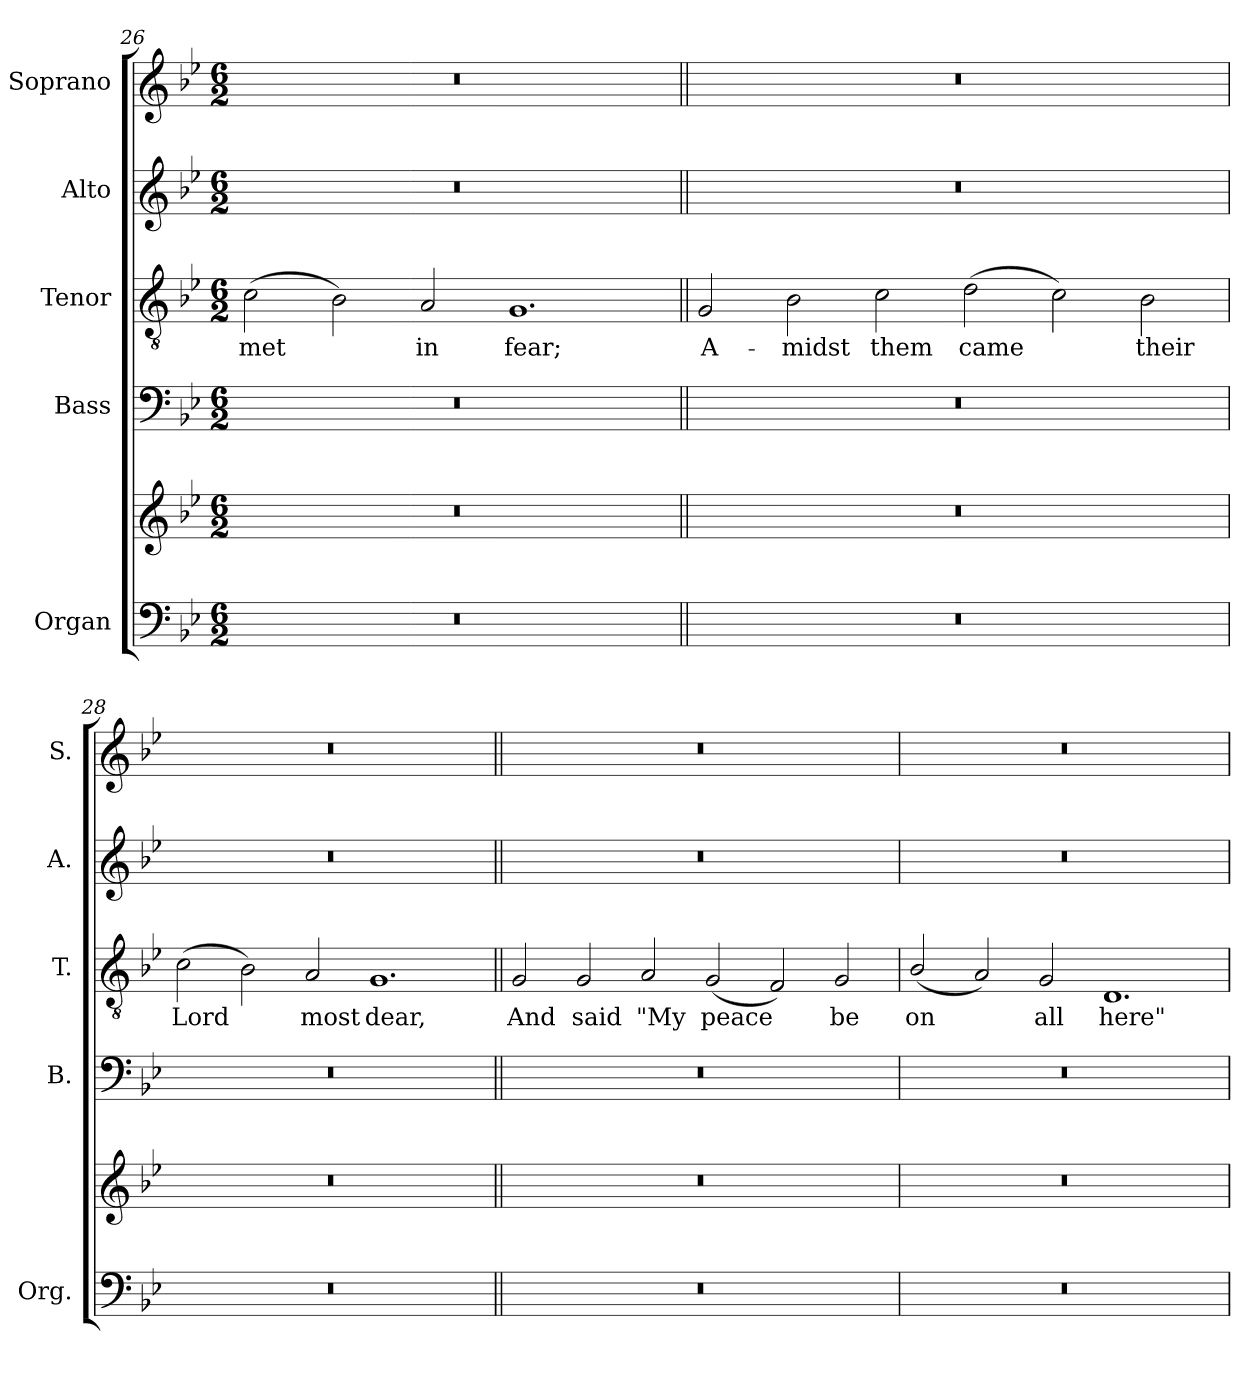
**kern	**kern	**kern	**kern	**text	**kern	**kern
*part5	*part5	*part4	*part3	*part3	*part2	*part1
*staff6	*staff5	*staff4	*staff3	*staff3	*staff2	*staff1
*I"Organ	*	*I"Bass	*I"Tenor	*	*I"Alto	*I"Soprano
*I'Org.	*	*I'B.	*I'T.	*	*I'A.	*I'S.
*clefF4	*clefG2	*clefF4	*clefGv2	*	*clefG2	*clefG2
*	*	*	*ITrd7c12	*	*	*
*k[b-e-]	*k[b-e-]	*k[b-e-]	*k[b-e-]	*	*k[b-e-]	*k[b-e-]
*B-:	*B-:	*B-:	*B-:	*	*B-:	*B-:
*M6/2	*M6/2	*M6/2	*M6/2	*	*M6/2	*M6/2
=26	=26	=26	=26	=26	=26	=26
!LO:N:vis=1	!LO:N:vis=1	!LO:N:vis=1	!	!	!	!
!	!	!	!	!LO:LY:b:color=#000000	!LO:N:vis=1	!LO:N:vis=1
0.r	0.r	0.r	(2Ci\	met	0.r	0.r
.	.	.	2BB-i\)	.	.	.
!	!	!	!	!LO:LY:b:color=#000000	!	!
.	.	.	2AAi/	in	.	.
!	!	!	!	!LO:LY:b:color=#000000	!	!
.	.	.	1.GGi	fear;	.	.
=27||	=27||	=27||	=27||	=27||	=27||	=27||
!LO:N:vis=1	!LO:N:vis=1	!LO:N:vis=1	!	!	!	!
!	!	!	!	!LO:LY:b:color=#000000	!LO:N:vis=1	!LO:N:vis=1
0.r	0.r	0.r	2GGi/	A-	0.r	0.r
!	!	!	!	!LO:LY:b:color=#000000	!	!
.	.	.	2BB-i\	-midst	.	.
!	!	!	!	!LO:LY:b:color=#000000	!	!
.	.	.	2Ci\	them	.	.
!	!	!	!	!LO:LY:b:color=#000000	!	!
.	.	.	(2Di\	came	.	.
.	.	.	2Ci\)	.	.	.
!	!	!	!	!LO:LY:b:color=#000000	!	!
.	.	.	2BB-i\	their	.	.
!!LO:LB:g=z
=28	=28	=28	=28	=28	=28	=28
!LO:N:vis=1	!LO:N:vis=1	!LO:N:vis=1	!	!	!	!
!	!	!	!	!LO:LY:b:color=#000000	!LO:N:vis=1	!LO:N:vis=1
0.r	0.r	0.r	(2Ci\	Lord	0.r	0.r
.	.	.	2BB-i\)	.	.	.
!	!	!	!	!LO:LY:b:color=#000000	!	!
.	.	.	2AAi/	most	.	.
!	!	!	!	!LO:LY:b:color=#000000	!	!
.	.	.	1.GGi	dear,	.	.
=29||	=29||	=29||	=29||	=29||	=29||	=29||
!LO:N:vis=1	!LO:N:vis=1	!LO:N:vis=1	!	!	!	!
!	!	!	!	!LO:LY:b:color=#000000	!LO:N:vis=1	!LO:N:vis=1
0.r	0.r	0.r	2GGi/	And	0.r	0.r
!	!	!	!	!LO:LY:b:color=#000000	!	!
.	.	.	2GGi/	said	.	.
!	!	!	!	!LO:LY:b:color=#000000	!	!
.	.	.	2AAi/	"My	.	.
!	!	!	!	!LO:LY:b:color=#000000	!	!
.	.	.	(2GGi/	peace	.	.
.	.	.	2FFi/)	.	.	.
!	!	!	!	!LO:LY:b:color=#000000	!	!
.	.	.	2GGi/	be	.	.
=30	=30	=30	=30	=30	=30	=30
!LO:N:vis=1	!LO:N:vis=1	!LO:N:vis=1	!	!	!	!
!	!	!	!	!LO:LY:b:color=#000000	!LO:N:vis=1	!LO:N:vis=1
0.r	0.r	0.r	(2BB-i/	on	0.r	0.r
.	.	.	2AAi/)	.	.	.
!	!	!	!	!LO:LY:b:color=#000000	!	!
.	.	.	2GGi/	all	.	.
!	!	!	!	!LO:LY:b:color=#000000	!	!
.	.	.	1.DDi	here"	.	.
=	=	=	=	=	=	=
*-	*-	*-	*-	*-	*-	*-
